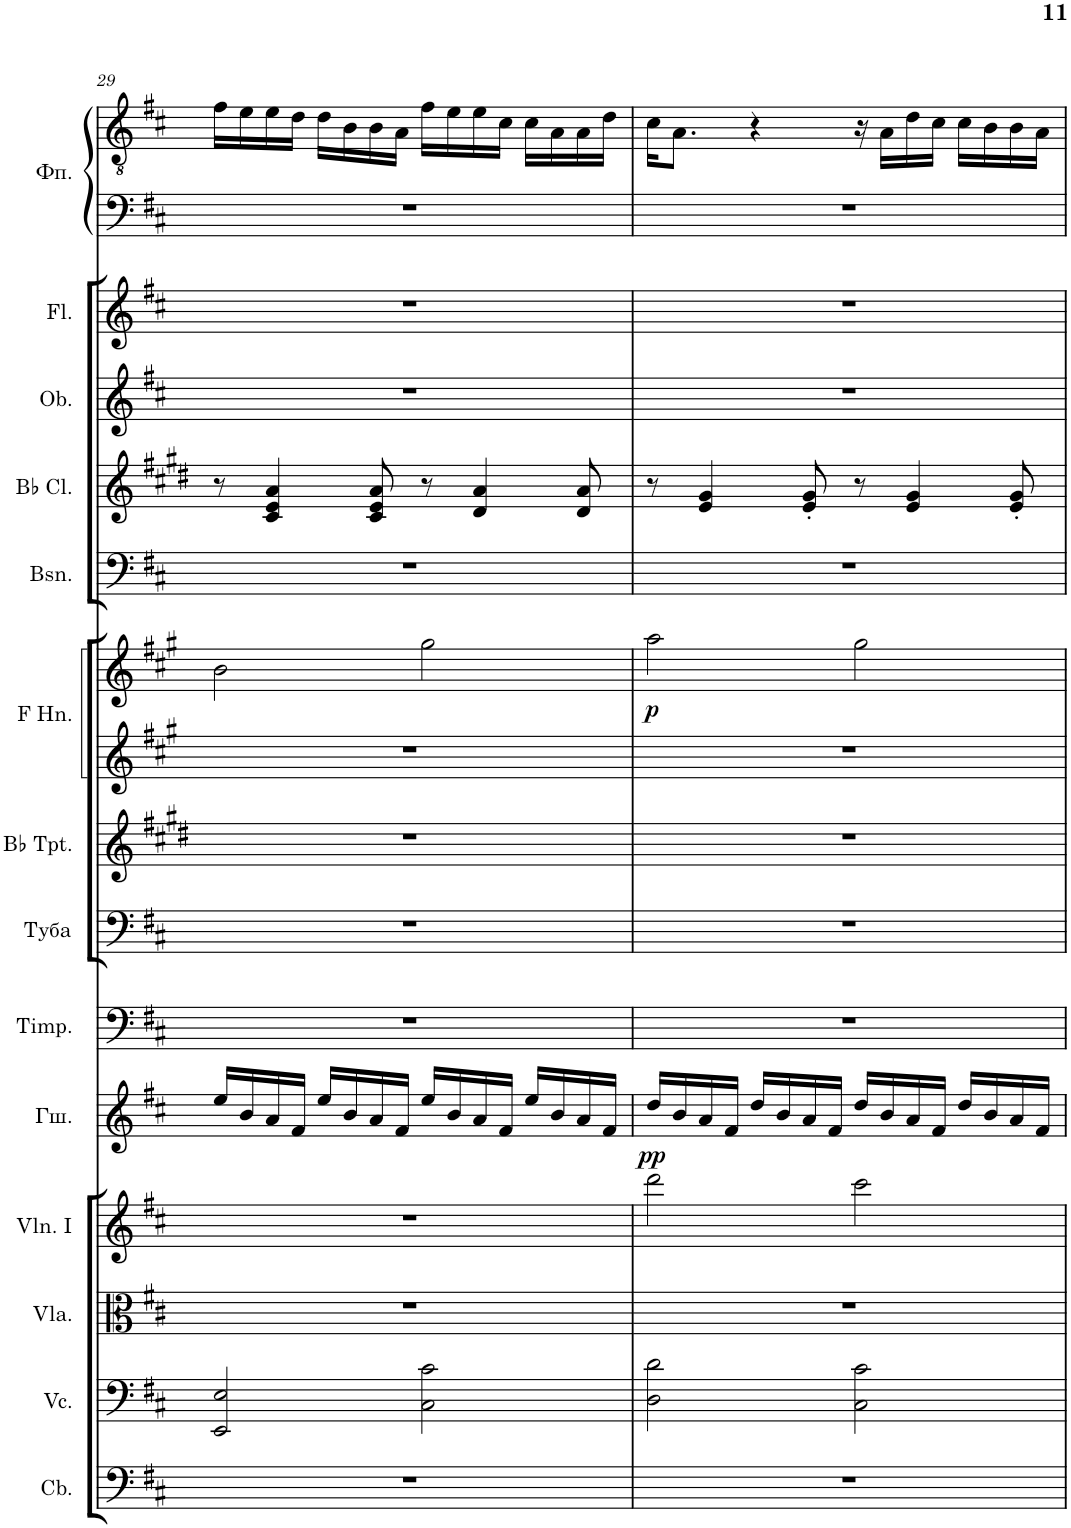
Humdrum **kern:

**kern	**kern	**kern	**kern	**kern	**dynam	**kern	**kern	**kern	**kern	**kern	**dynam	**kern	**kern	**kern	**kern	**kern	**kern
*part14	*part13	*part12	*part11	*part10	*part10	*part9	*part8	*part7	*part6	*part6	*part6	*part5	*part4	*part3	*part2	*part1	*part1
*staff16	*staff15	*staff14	*staff13	*staff12	*staff12	*staff11	*staff10	*staff9	*staff8	*staff7	*staff7/8	*staff6	*staff5	*staff4	*staff3	*staff2	*staff1
*I"Contrabasses	*I"Violoncellos	*I"Violas	*I"Violins I	*I"Глокеншпиль	*	*I"Timpani	*I"Туба	*I"Trumpets in Bb	*I"Horns in F	*	*	*I"Bassoons	*I"Clarinets in Bb	*I"Oboes	*I"Flutes	*I"Фортепиано	*
*I'Cb.	*I'Vc.	*I'Vla.	*I'Vln. I	*	*	*I'Timp.	*	*	*	*	*	*I'Bsn.	*	*I'Ob.	*I'Fl.	*	*
!!LO:PB:g=z
*clefF4	*clefF4	*clefC3	*clefG2	*clefG2	*	*clefF4	*clefF4	*clefG2	*clefG2	*clefG2	*	*clefF4	*clefG2	*clefG2	*clefG2	*clefF4	*clefGv2
*Trd7c12	*	*	*	*Trd-14c-24	*	*	*	*Trd1c2	*Trd4c7	*Trd4c7	*	*	*Trd1c2	*	*	*	*
*k[f#c#]	*k[f#c#]	*k[f#c#]	*k[f#c#]	*k[f#c#]	*	*k[f#c#]	*k[f#c#]	*k[f#c#g#d#]	*k[f#c#g#]	*k[f#c#g#]	*	*k[f#c#]	*k[f#c#g#d#]	*k[f#c#]	*k[f#c#]	*k[f#c#]	*k[f#c#]
*M4/4	*M4/4	*M4/4	*M4/4	*M4/4	*	*M4/4	*M4/4	*M4/4	*M4/4	*M4/4	*	*M4/4	*M4/4	*M4/4	*M4/4	*M4/4	*M4/4
=29	=29	=29	=29	=29	=29	=29	=29	=29	=29	=29	=29	=29	=29	=29	=29	=29	=29
1r	2EE/ 2E/	1r	1r	16ee/LL	.	1r	1r	1r	1r	2b\	.	1r	8r	1r	1r	1r	16f#\LL
.	.	.	.	16b/	.	.	.	.	.	.	.	.	.	.	.	.	16e\
.	.	.	.	16a/	.	.	.	.	.	.	.	.	4c#/ 4e/ 4a/	.	.	.	16e\
.	.	.	.	16f#/JJ	.	.	.	.	.	.	.	.	.	.	.	.	16d\JJ
.	.	.	.	16ee/LL	.	.	.	.	.	.	.	.	.	.	.	.	16d\LL
.	.	.	.	16b/	.	.	.	.	.	.	.	.	.	.	.	.	16B\
.	.	.	.	16a/	.	.	.	.	.	.	.	.	8c#/ 8e/ 8a/	.	.	.	16B\
.	.	.	.	16f#/JJ	.	.	.	.	.	.	.	.	.	.	.	.	16A\JJ
.	2C#\ 2c#\	.	.	16ee/LL	.	.	.	.	.	2gg#\	.	.	8r	.	.	.	16f#\LL
.	.	.	.	16b/	.	.	.	.	.	.	.	.	.	.	.	.	16e\
.	.	.	.	16a/	.	.	.	.	.	.	.	.	4d#/ 4a/	.	.	.	16e\
.	.	.	.	16f#/JJ	.	.	.	.	.	.	.	.	.	.	.	.	16c#\JJ
.	.	.	.	16ee/LL	.	.	.	.	.	.	.	.	.	.	.	.	16c#\LL
.	.	.	.	16b/	.	.	.	.	.	.	.	.	.	.	.	.	16A\
.	.	.	.	16a/	.	.	.	.	.	.	.	.	8d#/ 8a/	.	.	.	16A\
.	.	.	.	16f#/JJ	.	.	.	.	.	.	.	.	.	.	.	.	16d\JJ
=30	=30	=30	=30	=30	=30	=30	=30	=30	=30	=30	=30	=30	=30	=30	=30	=30	=30
!	!	!	!	!	!LO:DY:b	!	!	!	!	!	!LO:DY:b	!	!	!	!	!	!
1r	2D\ 2d\	1r	2ddd\	16dd/LL	pp	1r	1r	1r	1r	2aa\	p	1r	8r	1r	1r	1r	16c#\KL
.	.	.	.	16b/	.	.	.	.	.	.	.	.	.	.	.	.	8.A\J
.	.	.	.	16a/	.	.	.	.	.	.	.	.	4e/ 4g#/	.	.	.	.
.	.	.	.	16f#/JJ	.	.	.	.	.	.	.	.	.	.	.	.	.
.	.	.	.	16dd/LL	.	.	.	.	.	.	.	.	.	.	.	.	4r
.	.	.	.	16b/	.	.	.	.	.	.	.	.	.	.	.	.	.
.	.	.	.	16a/	.	.	.	.	.	.	.	.	8e/' 8g#/'	.	.	.	.
.	.	.	.	16f#/JJ	.	.	.	.	.	.	.	.	.	.	.	.	.
.	2C#\ 2c#\	.	2ccc#\	16dd/LL	.	.	.	.	.	2gg#\	.	.	8r	.	.	.	16r
.	.	.	.	16b/	.	.	.	.	.	.	.	.	.	.	.	.	16A\LL
.	.	.	.	16a/	.	.	.	.	.	.	.	.	4e/ 4g#/	.	.	.	16d\
.	.	.	.	16f#/JJ	.	.	.	.	.	.	.	.	.	.	.	.	16c#\JJ
.	.	.	.	16dd/LL	.	.	.	.	.	.	.	.	.	.	.	.	16c#\LL
.	.	.	.	16b/	.	.	.	.	.	.	.	.	.	.	.	.	16B\
.	.	.	.	16a/	.	.	.	.	.	.	.	.	8e/' 8g#/'	.	.	.	16B\
.	.	.	.	16f#/JJ	.	.	.	.	.	.	.	.	.	.	.	.	16A\JJ
=	=	=	=	=	=	=	=	=	=	=	=	=	=	=	=	=	=
*-	*-	*-	*-	*-	*-	*-	*-	*-	*-	*-	*-	*-	*-	*-	*-	*-	*-
